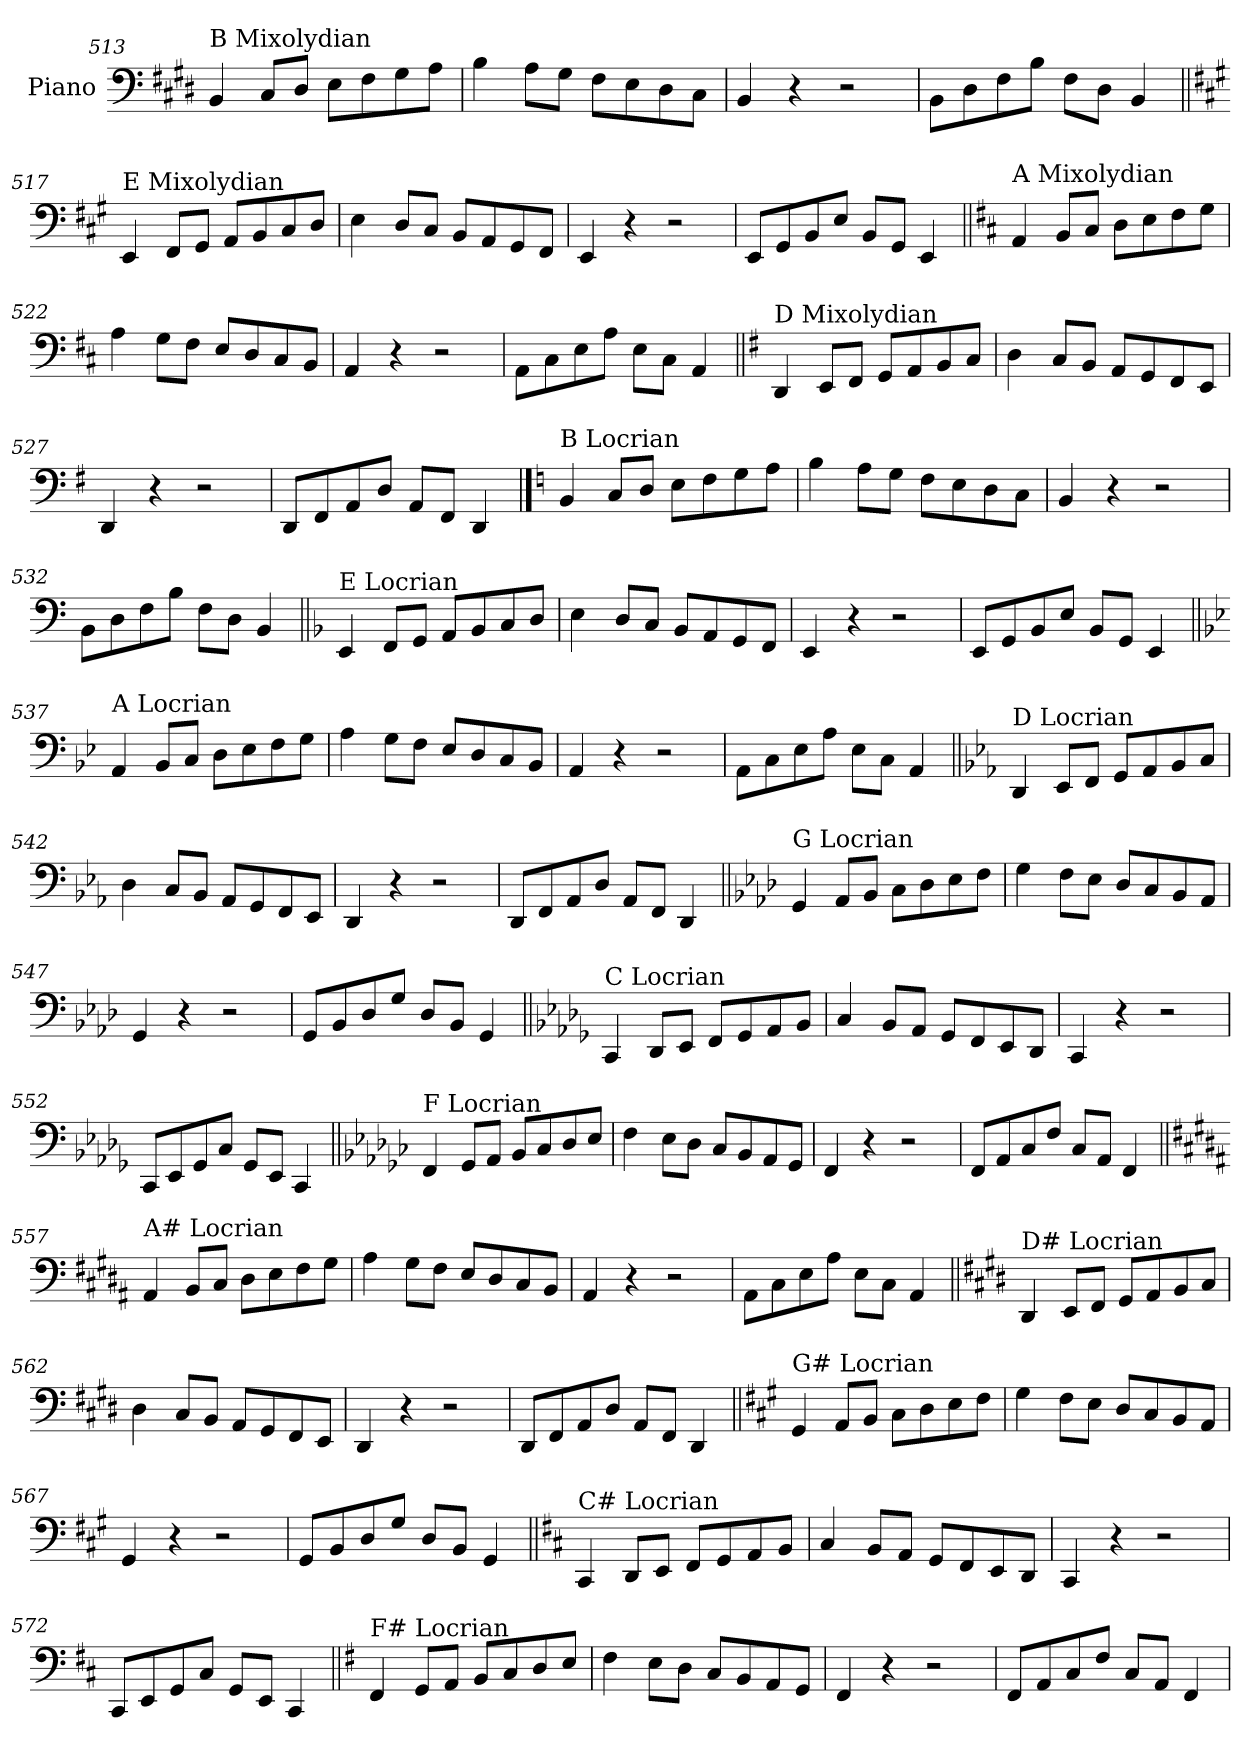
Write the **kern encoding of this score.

**kern
*part1
*staff1
*I"Piano
*I'Pno.
!!LO:LB:g=z
*clefF4
*k[f#c#g#d#]
=513
!LO:TX:a:t=B Mixolydian
4BB/
8C#/L
8D#/J
8E\L
8F#\
8G#\
8A\J
=514
4B\
8A\L
8G#\J
8F#\L
8E\
8D#\
8C#\J
=515
4BB/
4r
2r
=516
8BB\L
8D#\
8F#\
8B\J
8F#\L
8D#\J
4BB/
!!LO:LB:g=z
=517||
*k[f#c#g#]
!LO:TX:a:t=E Mixolydian
4EE/
8FF#/L
8GG#/J
8AA/L
8BB/
8C#/
8D/J
=518
4E\
8D/L
8C#/J
8BB/L
8AA/
8GG#/
8FF#/J
=519
4EE/
4r
2r
=520
8EE/L
8GG#/
8BB/
8E/J
8BB/L
8GG#/J
4EE/
!!LO:LB:g=z
=521||
*k[f#c#]
!LO:TX:a:t=A Mixolydian
4AA/
8BB/L
8C#/J
8D\L
8E\
8F#\
8G\J
=522
4A\
8G\L
8F#\J
8E/L
8D/
8C#/
8BB/J
=523
4AA/
4r
2r
=524
8AA\L
8C#\
8E\
8A\J
8E\L
8C#\J
4AA/
!!LO:LB:g=z
=525||
*k[f#]
!LO:TX:a:t=D Mixolydian
4DD/
8EE/L
8FF#/J
8GG/L
8AA/
8BB/
8C/J
=526
4D\
8C/L
8BB/J
8AA/L
8GG/
8FF#/
8EE/J
=527
4DD/
4r
2r
=528
8DD/L
8FF#/
8AA/
8D/J
8AA/L
8FF#/J
4DD/
!!LO:PB:g=z
==529
*k[]
!LO:TX:a:t=B Locrian
4BB/
8C/L
8D/J
8E\L
8F\
8G\
8A\J
=530
4B\
8A\L
8G\J
8F\L
8E\
8D\
8C\J
=531
4BB/
4r
2r
=532
8BB\L
8D\
8F\
8B\J
8F\L
8D\J
4BB/
!!LO:LB:g=z
=533||
*k[b-]
!LO:TX:a:t=E Locrian
4EE/
8FF/L
8GG/J
8AA/L
8BB-/
8C/
8D/J
=534
4E\
8D/L
8C/J
8BB-/L
8AA/
8GG/
8FF/J
=535
4EE/
4r
2r
=536
8EE/L
8GG/
8BB-/
8E/J
8BB-/L
8GG/J
4EE/
!!LO:LB:g=z
=537||
*k[b-e-]
!LO:TX:a:t=A Locrian
4AA/
8BB-/L
8C/J
8D\L
8E-\
8F\
8G\J
=538
4A\
8G\L
8F\J
8E-/L
8D/
8C/
8BB-/J
=539
4AA/
4r
2r
=540
8AA\L
8C\
8E-\
8A\J
8E-\L
8C\J
4AA/
!!LO:LB:g=z
=541||
*k[b-e-a-]
!LO:TX:a:t=D Locrian
4DD/
8EE-/L
8FF/J
8GG/L
8AA-/
8BB-/
8C/J
=542
4D\
8C/L
8BB-/J
8AA-/L
8GG/
8FF/
8EE-/J
=543
4DD/
4r
2r
=544
8DD/L
8FF/
8AA-/
8D/J
8AA-/L
8FF/J
4DD/
!!LO:LB:g=z
=545||
*k[b-e-a-d-]
!LO:TX:a:t=G Locrian
4GG/
8AA-/L
8BB-/J
8C\L
8D-\
8E-\
8F\J
=546
4G\
8F\L
8E-\J
8D-/L
8C/
8BB-/
8AA-/J
=547
4GG/
4r
2r
=548
8GG/L
8BB-/
8D-/
8G/J
8D-/L
8BB-/J
4GG/
!!LO:LB:g=z
=549||
*k[b-e-a-d-g-]
!LO:TX:a:t=C Locrian
4CC/
8DD-/L
8EE-/J
8FF/L
8GG-/
8AA-/
8BB-/J
=550
4C/
8BB-/L
8AA-/J
8GG-/L
8FF/
8EE-/
8DD-/J
=551
4CC/
4r
2r
=552
8CC/L
8EE-/
8GG-/
8C/J
8GG-/L
8EE-/J
4CC/
!!LO:LB:g=z
=553||
*k[b-e-a-d-g-c-]
!LO:TX:a:t=F Locrian
4FF/
8GG-/L
8AA-/J
8BB-/L
8C-/
8D-/
8E-/J
=554
4F\
8E-\L
8D-\J
8C-/L
8BB-/
8AA-/
8GG-/J
=555
4FF/
4r
2r
=556
8FF/L
8AA-/
8C-/
8F/J
8C-/L
8AA-/J
4FF/
!!LO:LB:g=z
=557||
*k[f#c#g#d#a#]
!LO:TX:a:t=A# Locrian
4AA#/
8BB/L
8C#/J
8D#\L
8E\
8F#\
8G#\J
=558
4A#\
8G#\L
8F#\J
8E/L
8D#/
8C#/
8BB/J
=559
4AA#/
4r
2r
=560
8AA#\L
8C#\
8E\
8A#\J
8E\L
8C#\J
4AA#/
!!LO:LB:g=z
=561||
*k[f#c#g#d#]
!LO:TX:a:t=D# Locrian
4DD#/
8EE/L
8FF#/J
8GG#/L
8AA/
8BB/
8C#/J
=562
4D#\
8C#/L
8BB/J
8AA/L
8GG#/
8FF#/
8EE/J
=563
4DD#/
4r
2r
=564
8DD#/L
8FF#/
8AA/
8D#/J
8AA/L
8FF#/J
4DD#/
!!LO:LB:g=z
=565||
*k[f#c#g#]
!LO:TX:a:t=G# Locrian
4GG#/
8AA/L
8BB/J
8C#\L
8D\
8E\
8F#\J
=566
4G#\
8F#\L
8E\J
8D/L
8C#/
8BB/
8AA/J
=567
4GG#/
4r
2r
=568
8GG#/L
8BB/
8D/
8G#/J
8D/L
8BB/J
4GG#/
!!LO:LB:g=z
=569||
*k[f#c#]
!LO:TX:a:t=C# Locrian
4CC#/
8DD/L
8EE/J
8FF#/L
8GG/
8AA/
8BB/J
=570
4C#/
8BB/L
8AA/J
8GG/L
8FF#/
8EE/
8DD/J
=571
4CC#/
4r
2r
=572
8CC#/L
8EE/
8GG/
8C#/J
8GG/L
8EE/J
4CC#/
!!LO:LB:g=z
=573||
*k[f#]
!LO:TX:a:t=F# Locrian
4FF#/
8GG/L
8AA/J
8BB/L
8C/
8D/
8E/J
=574
4F#\
8E\L
8D\J
8C/L
8BB/
8AA/
8GG/J
=575
4FF#/
4r
2r
=576
8FF#/L
8AA/
8C/
8F#/J
8C/L
8AA/J
4FF#/
=
*-
